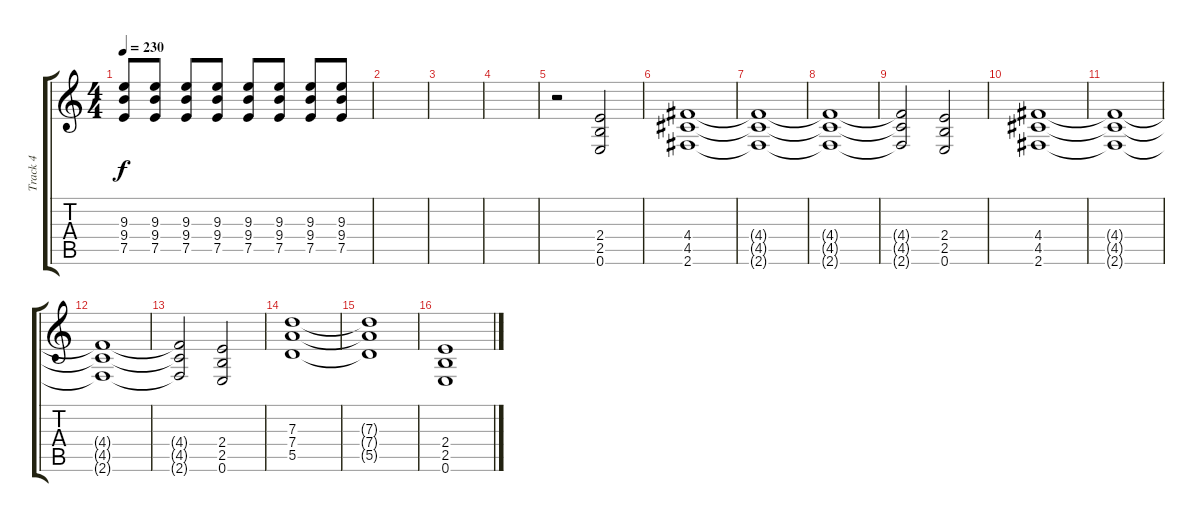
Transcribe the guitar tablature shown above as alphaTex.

\track ("Track 4" "Track 4") {instrument overdrivenguitar}
\staff {score tabs}
\tuning (E4 B3 G3 D3 A2 E2) {hide}
\ts (4 4)
\tempo 230
\clef g2
\ks c
(9.3 9.4 7.5).8{dy f} (9.3 9.4 7.5).8 (9.3 9.4 7.5).8 (9.3 9.4 7.5).8 (9.3 9.4 7.5).8 (9.3 9.4 7.5).8 (9.3 9.4 7.5).8 (9.3 9.4 7.5).8 |
|
|
|
r.2 (2.4 2.5 0.6).2 |
(4.4 4.5 2.6).1 |
(4.4{t} 4.5{t} 2.6{t}).1 |
(4.4{t} 4.5{t} 2.6{t}).1 |
(4.4{t} 4.5{t} 2.6{t}).2 (2.4 2.5 0.6).2 |
(4.4 4.5 2.6).1 |
(4.4{t} 4.5{t} 2.6{t}).1 |
(4.4{t} 4.5{t} 2.6{t}).1 |
(4.4{t} 4.5{t} 2.6{t}).2 (2.4 2.5 0.6).2 |
(7.3 7.4 5.5).1 |
(7.3{t} 7.4{t} 5.5{t}).1 |
(2.4 2.5 0.6).1
